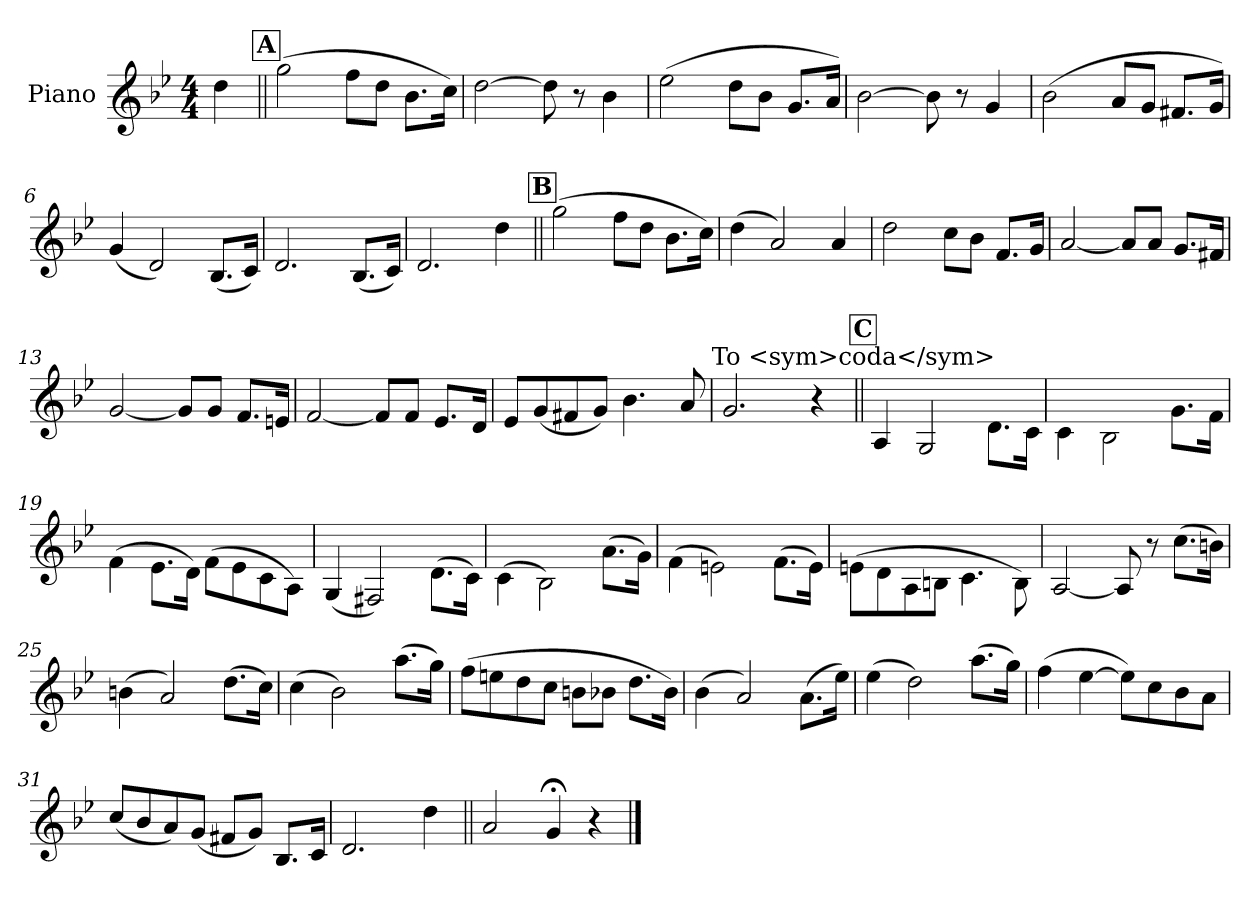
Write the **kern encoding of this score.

**kern
*part1
*staff1
*I"Piano
*I'Pno.
*clefG2
*k[b-e-]
*M4/4
*MM80
=
4dd\
!!LO:REH:place=s1:a:B:fs=14:t=A
=1||
(2gg\
8ff\L
8dd\J
8.b-\L
16cc\Jk)
=2
[2dd\
8dd\]
8r
4b-\
=3
(2ee-\
8dd\L
8b-\J
8.g/L
16a/Jk)
=4
[2b-\
8b-\]
8r
4g/
!!LO:LB:g=z
=5
(2b-\
8a/L
8g/J
8.f#X/L
16g/Jk)
=6
(4g/
2d/)
(8.B-/L
16c/Jk)
=7
2.d/
(8.B-/L
16c/Jk)
=8
2.d/
4dd\
!!LO:LB:g=z
!!LO:REH:place=s1:a:B:fs=14:t=B
=9||
(2gg\
8ff\L
8dd\J
8.b-\L
16cc\Jk)
=10
(4dd\
2a/)
4a/
=11
2dd\
8cc\L
8b-\J
8.f/L
16g/Jk
=12
[2a/
8a/L]
8a/J
8.g/L
16f#X/Jk
=13
[2g/
8g/L]
8g/J
8.f/L
16en/Jk
!!LO:LB:g=z
=14
[2f/
8f/L]
8f/J
8.e-/L
16d/Jk
=15
8e-/L
(8g/
8f#X/
8g/J)
4.b-\
8a/
!LO:TX:a:t=To <sym>coda</sym>
=16
2.g/
4r
!!LO:LB:g=z
!!LO:REH:place=s1:a:B:fs=14:t=C
=17||
4A/
2G/
8.d\L
16c\Jk
=18
4c\
2B-\
8.g\L
16f\Jk
=19
(4f\
8.e-\L
16d\Jk)
(8f\L
8e-\
8c\
8A\J)
=20
(4G/
2F#X/)
(8.d\L
16c\Jk)
=21
(4c\
2B-\)
(8.a\L
16g\Jk)
!!LO:LB:g=z
=22
(4f\
2en\)
(8.f\L
16e\Jk)
=23
(8en\L
8d\
8A\
8Bn\J
4.c\
8B\)
=24
[2A/
8A/]
8r
(8.cc\L
16bn\Jk)
=25
(4bn\
2a/)
(8.dd\L
16cc\Jk)
=26
(4cc\
2b-\)
(8.aa\L
16gg\Jk)
!!LO:LB:g=z
=27
(8ff\L
8een\
8dd\
8cc\J
8bn\L
8b-X\J
8.dd\L
16b-\Jk)
=28
(4b-\
2a/)
(8.a\L
16ee-\Jk)
=29
(4ee-\
2dd\)
(8.aa\L
16gg\Jk)
=30
(4ff\
[4ee-\
8ee-\L])
8cc\
8b-\
8a\J
!!LO:LB:g=z
=31
(8cc/L
8b-/
8a/)
(8g/J
8f#X/L
8g/J)
8.B-/L
16c/Jk
=32
2.d/
4dd\
!!LO:LB:g=z
=33||
2a/
4g;</
4r
==
*-
